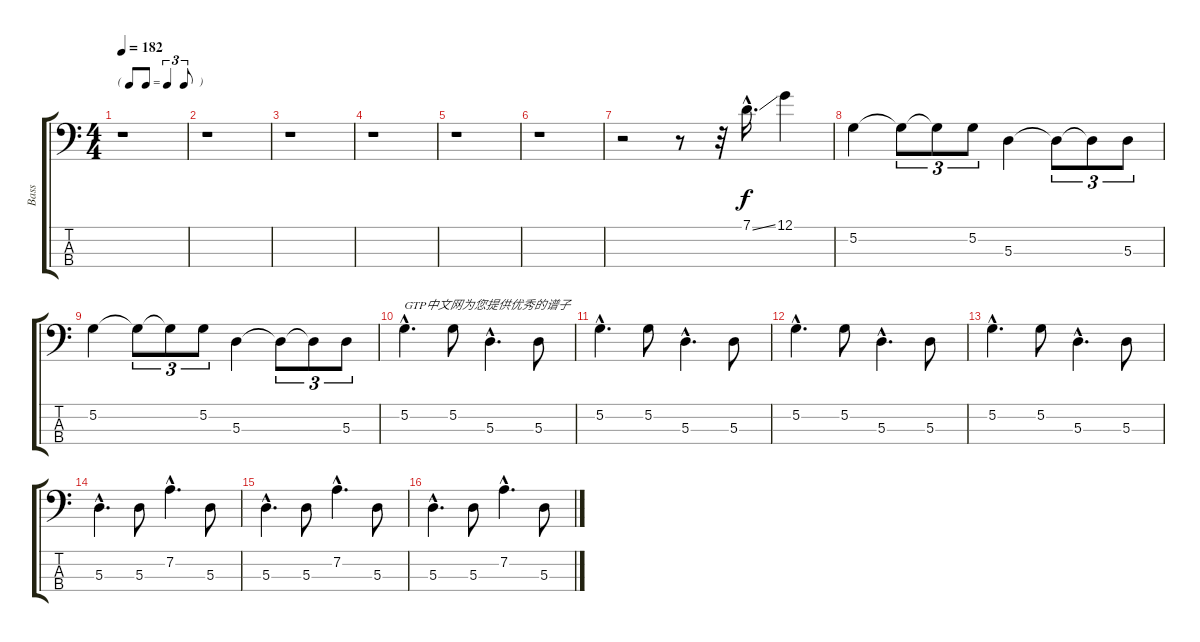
\track ("Bass" "Bass") {instrument electricbassfinger}
\staff {score tabs}
\tuning (G2 D2 A1 E1) {hide}
\ts (4 4)
\tf triplet8th
\tempo 182
\clef f4
\ks c
r.1{dy f instrument electricbassfinger} |
r.1 |
r.1 |
r.1 |
r.1 |
r.1 |
r.2 r.8 r.32 7.1{ss hac}.16{d} 12.1.4 |
5.2.4 5.2{t}.8{tu (3 2)} 5.2{t}.8{tu (3 2)} 5.2.8{tu (3 2)} 5.3.4 5.3{t}.8{tu (3 2)} 5.3{t}.8{tu (3 2)} 5.3.8{tu (3 2)} |
5.2.4 5.2{t}.8{tu (3 2)} 5.2{t}.8{tu (3 2)} 5.2.8{tu (3 2)} 5.3.4 5.3{t}.8{tu (3 2)} 5.3{t}.8{tu (3 2)} 5.3.8{tu (3 2)} |
5.2{hac}.4{d txt "GTP中文网为您提供优秀的谱子"} 5.2.8 5.3{hac}.4{d} 5.3.8 |
5.2{hac}.4{d} 5.2.8 5.3{hac}.4{d} 5.3.8 |
5.2{hac}.4{d} 5.2.8 5.3{hac}.4{d} 5.3.8 |
5.2{hac}.4{d} 5.2.8 5.3{hac}.4{d} 5.3.8 |
5.3{hac}.4{d} 5.3.8 7.2{hac}.4{d} 5.3.8 |
5.3{hac}.4{d} 5.3.8 7.2{hac}.4{d} 5.3.8 |
5.3{hac}.4{d} 5.3.8 7.2{hac}.4{d} 5.3.8
